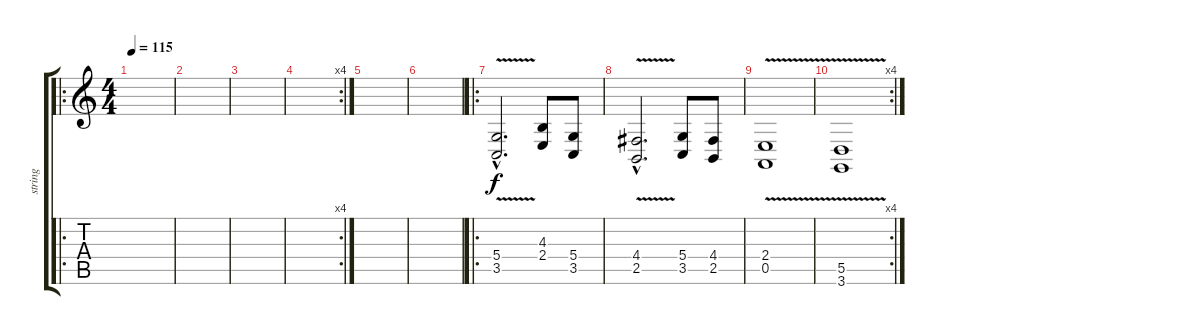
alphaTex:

\track ("string" "string") {instrument stringensemble1}
\staff {score tabs}
\tuning (E4 B3 G3 D3 A2 E2) {hide}
\ro
\ts (4 4)
\tempo 115
\clef g2
\ks c
|
|
|
\rc 4
|
|
|
\ro
(5.4{hac} 3.5{v hac}).2{d dy f} (4.3 2.4).8 (5.4 3.5).8 |
(4.4{hac} 2.5{v hac}).2{d} (5.4 3.5).8 (4.4 2.5).8 |
(2.4 0.5{v}).1 |
\rc 4
(5.5 3.6{v}).1
